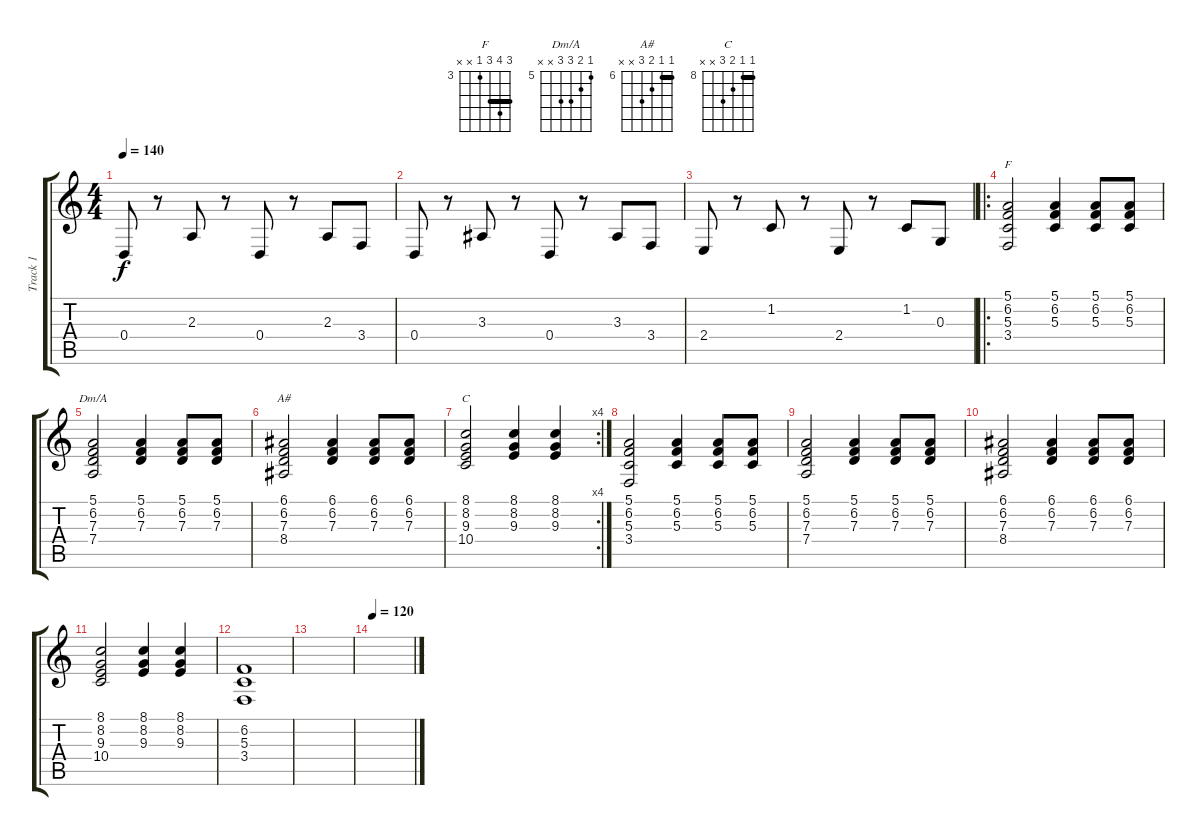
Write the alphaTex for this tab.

\track ("Track 1" "Track 1") {instrument brightacousticpiano}
\staff {score tabs}
\tuning (E4 B3 G3 D3 A2 E2) {hide}
\chord ("F" 5 6 5 3 x x) {firstfret 3 barre 5}
\chord ("Dm/A" 5 6 7 7 x x) {firstfret 5}
\chord ("A#" 6 6 7 8 x x) {firstfret 6 barre 6}
\chord ("C" 8 8 9 10 x x) {firstfret 8 barre 8}
\ts (4 4)
\tempo 140
\clef g2
\ks c
0.4.8{dy f} r.8 2.3.8 r.8 0.4.8 r.8 2.3.8 3.4.8 |
0.4.8 r.8 3.3.8 r.8 0.4.8 r.8 3.3.8 3.4.8 |
2.4.8 r.8 1.2.8 r.8 2.4.8 r.8 1.2.8 0.3.8 |
\ro
(5.1 6.2 5.3 3.4).2{ch "F"} (5.1 6.2 5.3).4 (5.1 6.2 5.3).8 (5.1 6.2 5.3).8 |
(5.1 6.2 7.3 7.4).2{ch "Dm/A"} (5.1 6.2 7.3).4 (5.1 6.2 7.3).8 (5.1 6.2 7.3).8 |
(6.1 6.2 7.3 8.4).2{ch "A#"} (6.1 6.2 7.3).4 (6.1 6.2 7.3).8 (6.1 6.2 7.3).8 |
\rc 4
(8.1 8.2 9.3 10.4).2{ch "C"} (8.1 8.2 9.3).4 (8.1 8.2 9.3).4 |
(5.1 6.2 5.3 3.4).2{volume 10} (5.1 6.2 5.3).4 (5.1 6.2 5.3).8 (5.1 6.2 5.3).8 |
(5.1 6.2 7.3 7.4).2 (5.1 6.2 7.3).4 (5.1 6.2 7.3).8 (5.1 6.2 7.3).8 |
(6.1 6.2 7.3 8.4).2 (6.1 6.2 7.3).4 (6.1 6.2 7.3).8 (6.1 6.2 7.3).8 |
(8.1 8.2 9.3 10.4).2 (8.1 8.2 9.3).4 (8.1 8.2 9.3).4 |
(6.2 5.3 3.4).1 |
|
\tempo 120
